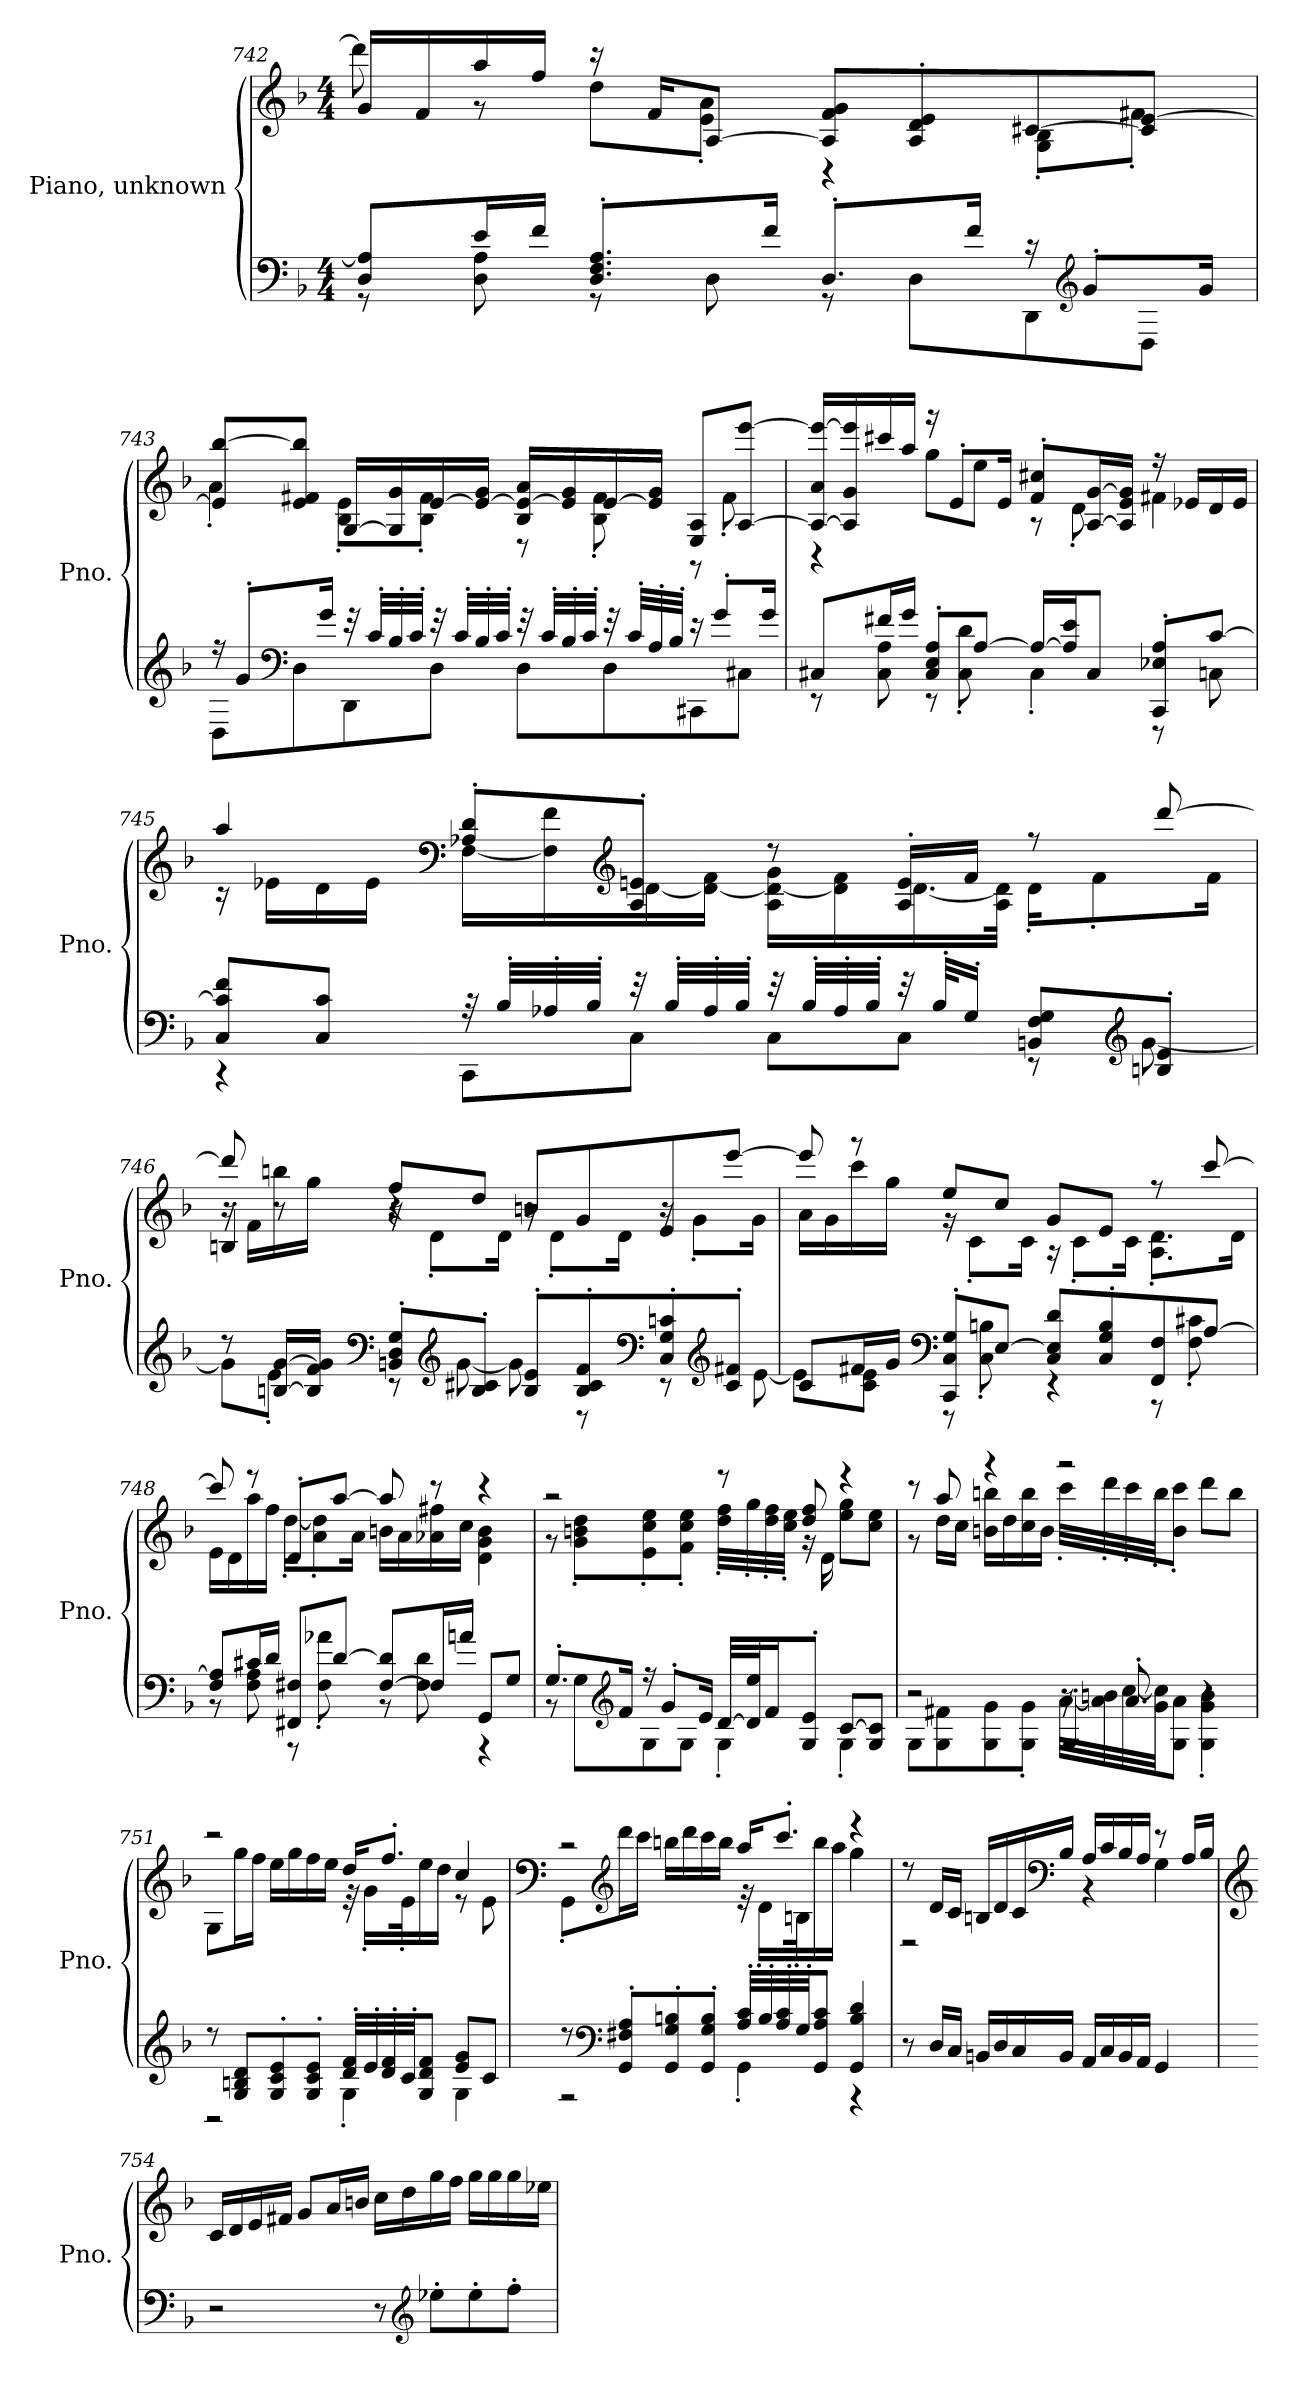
**kern	**kern
*part1	*part1
*staff2	*staff1
*I"Piano, unknown	*
*I'Pno.	*
!!LO:LB:g=z
*clefF4	*clefG2
*k[b-]	*k[b-]
*M4/4	*M4/4
=742	=742
*^	*^
8D/ 8A/]L	8r	16g/LL	8ddd\]
.	.	16f/	.
16e/L	8D\ 8A\	16aa/	8r
16f/JJ	.	16ff/JJ	.
8.D/' 8.F/' 8.A/'L	8r	16r	8dd\L
.	.	16f/KL	.
.	8D\	[8A/J	8e\' 8a\'J
16f/Jk	.	.	.
8.D'/L	8r	8A/] 8f/ 8g/L	4r
.	8D\L	8A/' 8d/' 8e/'	.
16f/Jk	.	.	.
16r	8DD\	[8c#X/	8G\' 8B-\'L
*clefG2	*	*	*
8g'/L	.	.	.
.	8D\J	8c#/] [8e/J	8f#X'\J
16g/Jk	.	.	.
!!LO:LB:g=z	!!
=743	=743	=743	=743
16r	8D\L	8e/] [8bb-/L	4a'\
8g'/L	.	.	.
*clefF4	*	*	*
.	8D\	8e/ 8f#X/ 8bb-/]J	.
16g/Jk	.	.	.
32r	8DD\	[16G/LL	8B-\' 8e\'L
32c'/LLL	.	.	.
32B-'/	.	16G/] 16g/	.
32c'/JJJ	.	.	.
32r	8D\J	[16e/	8B-\' 8f#\'J
32c'/LLL	.	.	.
32B-'/	.	16e/_ 16g/JJ	.
32c'/JJJ	.	.	.
32r	8D\L	16B-/ 16e/_ 16a/LL	8r
32c'/LLL	.	.	.
32B-'/	.	16e/] 16g/	.
32c'/JJJ	.	.	.
32r	8D\	[16e/	8B-\' 8f#\'
32c'/LLL	.	.	.
32A'/	.	16e/] 16g/JJ	.
32B-'/JJJ	.	.	.
16r	8CC#X\	8E/ 8A/L	8r
8g'/L	.	.	.
.	8C#X\J	[8A/ [8eee/J	8f#'\
16g/Jk	.	.	.
!!LO:PB:g=z	!!
=744	=744	=744	=744
8C#X/L	8r	16A/_ 16a/ 16eee/_LL	4r
.	.	16A/] 16g/ 16eee/]	.
16f#X/L	8C#\ 8A\	16ccc#X/	.
16g/JJ	.	16aa/JJ	.
8C#/' 8E/' 8A/'L	8r	16r	8gg\L
.	.	8e'/L	.
[8A/J	8C#\' 8d\'	.	8ee\J
.	.	16e/Jk	.
16A/LL_	4C#'\	8f/' 8cc#X/'L	8r
16A/] 16e/J	.	.	.
8C#/J	.	[16A/ [16g/L	8d'\
.	.	16A/] 16e/ 16g/]JJ	.
8CC/' 8E-X/' 8A/'L	8r	16r	4f#X\
.	.	16e-X/LL	.
[8c/J	8Cn\	16d/	.
.	.	16e-/JJ	.
!!LO:LB:g=z	!!
=745	=745	=745	=745
8C/ 8c/] 8f/L	4r	4aa/	16r
.	.	.	16e-X\LL
8C/ 8c/J	.	.	16d\
.	.	.	16e-\JJ
*	*	*clefF4	*
32r	8CC\L	8A-X/' 8d/'L	[16F\LL
32B-'/LLL	.	.	.
32A-X'/	.	.	16F\] 16f\
32B-'/JJJ	.	.	.
*	*	*clefG2	*
32r	8C\J	8A-/' 8en/'J	[16d\
32B-'/LLL	.	.	.
32A-'/	.	.	16d\_ 16f\JJ
32B-'/JJJ	.	.	.
32r	8C\L	8r	16A-\ 16d\_ 16g\LL
32B-'/LLL	.	.	.
32A-'/	.	.	16d\] 16f\
32B-'/JJJ	.	.	.
32r	8C\J	16A-/' 16e/'LL	[16.d\
32B-'/KLL	.	.	.
16G'/JJ	.	16f/JJ	.
.	.	.	32A-\ 32d\]JJk
8BBn/ 8F/ 8G/L	8r	8r	16d'\KL
.	.	.	8f'\
*clefG2	*	*	*
8Bn/' 8e/'J	[8g\	[8ddd/	.
.	.	.	16f\Jk
!!LO:LB:g=z
=746	=746	=746	=746
*	*	*	*^
8r	8g\L]	8ddd/]	16r	4Bn'/
.	.	.	16f\LL	.
[16Bn/ [16g/LL	8e'\J	8r	16bbn\	.
16B/] 16f/ 16g/]JJ	.	.	16gg\JJ	.
*clefF4	*	*	*	*
8BBn/' 8D/' 8G/'L	8r	8ff/L	16r	4r
.	.	.	8d'\L	.
*clefG2	*	*	*	*
8B/' 8c#X/'J	[8g\	8dd/J	.	.
.	.	.	16d\Jk	.
8B/' 8e/'L	8g\]	8bn/L	16r	2r
.	.	.	8d'\L	.
8B/' 8c#/' 8f/'	8r	8g/	.	.
.	.	.	16d\Jk	.
*clefF4	*	*	*	*
8C/' 8G/' 8cn/'	8r	8e/	16r	.
.	.	.	8g'\L	.
*clefG2	*	*	*	*
8c/' 8f#X/'J	[8e\	[8eee/J	.	.
.	.	.	16g\Jk	.
*	*	*	*v	*v
!!LO:LB:g=z
=747	=747	=747	=747
8c/L	8e\L]	8eee/]	16a\LL
.	.	.	16g\
16f#X/L	8c\ 8e\J	8r	16ccc\
16g/JJ	.	.	16gg\JJ
*clefF4	*	*	*
8CC/' 8C/' 8G/'L	8r	8ee/L	16r
.	.	.	8c'\L
[8E/J	8C\' 8Bn\'	8cc/J	.
.	.	.	16c\Jk
8C/ 8E/] 8d/L	4r	8g/L	16r
.	.	.	8c'\L
8C/' 8G/' 8B/'	.	8e/J	.
.	.	.	16c\Jk
8FF/ 8F/	8r	8r	8.A\' 8.d\'L
[8A/J	8F\' 8c#X\'	[8ccc/	.
.	.	.	16d\Jk
=748	=748	=748	=748
8F/ 8A/]L	8r	8ccc/]	16e\LL
.	.	.	16d\
16c#X/L	8F\ 8A\	8r	16aa\
16d/JJ	.	.	16ff\JJ
8FF#X/ 8F#X/L	8r	8d'/L	[16dd'\KL
.	.	.	8a\' 8dd\]'
[8d/J	8F#\' 8a-X\'	[8aa/J	.
.	.	.	16a\Jk
[8F#/ 8d/]L	8r	8aa/]	16bn\LL
.	.	.	16a\
16F#/L]	8F#\ 8d\	8r	16a-X\ 16ff#X\
16an/JJ	.	.	16cc\JJ
8GG/L	4r	4r	4d\ 4g\ 4b\
8G/J	.	.	.
!!LO:LB:g=z	!!
=749	=749	=749	=749
8.G'/L	8r	2r	8r
.	8G\L	.	8g\' 8bn\' 8dd\'L
*clefG2	*	*	*
16f/Jk	.	.	.
16r	8G\	.	8e\' 8cc\' 8ee\'
8g'/L	.	.	.
.	8G\J	.	8f\' 8cc\' 8ee\'J
16e/Jk	.	.	.
[32d/LLL	4G'\	8r	32dd\' 32ff\'LLL
32d/] 32ee/J	.	.	32gg'\
16f/J	.	.	32dd\' 32ff\'
.	.	.	32cc\' 32ee\'JJJ
8G/' 8e/'J	.	8dd/ 8ff/	16r
.	.	.	16d\
[8c/L	4G'\	4r	8ee\ 8gg\L
8G/ 8c/]J	.	.	8cc\ 8ee\J
=750	=750	=750	=750
*	*^	*	*
2r	8G\L	2r	8r	8r
.	8G\ 8f#X\	.	8aa/	16dd\LL
.	.	.	.	16cc\JJ
.	8G\ 8g\	.	4r	16bn\ 16bbn\LL
.	.	.	.	16dd\
.	8G\' 8g\'J	.	.	16cc\ 16bb\
.	.	.	.	16b\JJ
16r	[32a\LLL	4G'/	2r	32ccc'\LLL
.	32a\] 32bn\	.	.	32ddd'\
8.a'/	[32cc\	.	.	32ccc'\
.	32g\ 32cc\]JJ	.	.	32bb'\JJ
.	8G\ 8a\J	.	.	8b\' 8ccc\'J
4r	4G\' 4g\' 4b\'	4r	.	8ddd\L
.	.	.	.	8bb\J
*	*v	*v	*	*
!!LO:LB:g=z	!!
=751	=751	=751	=751
8r	2r	2r	8G\L
8G/ 8Bn/ 8d/L	.	.	16gg\L
.	.	.	16ff\JJ
8G/' 8c/' 8e/'	.	.	16ee\LL
.	.	.	16gg\
8G/' 8c/' 8e/'J	.	.	16ff\
.	.	.	16ee\JJ
32d/' 32f/'LLL	4G'\	16dd/KL	32r
32e'/	.	.	16g'\LL
32d/' 32f/'	.	8.ff'/J	.
32c'/JJ	.	.	32e'\K
8G/ 8d/ 8f/J	.	.	16ee\
.	.	.	16dd\JJ
8e/ 8g/L	4G\	4cc/	8r
8c/J	.	.	8e\
=752	=752	=752	=752
*	*	*clefF4	*
8r	2r	2r	8GG'\L
*clefF4	*	*clefG2	*
8GG/' 8F#X/' 8A/'L	.	.	16ddd\L
.	.	.	16ccc\JJ
8GG/' 8G/' 8Bn/'	.	.	16bbn\LL
.	.	.	16ddd\
8GG/' 8G/' 8B/'J	.	.	16ccc\
.	.	.	16bb\JJ
32A/' 32c/'LLL	4GG'\	16aa/KL	32r
32B'/	.	.	16d'\LL
32A/' 32c/'	.	8.ccc'/J	.
32G'/JJ	.	.	32Bn'\K
8GG/ 8A/ 8c/J	.	.	16bb\
.	.	.	16aa\JJ
4GG/ 4B/ 4d/	4r	4r	4gg\
*v	*v	*	*
!!LO:PB:g=z	!!
=753	=753	=753
8r	8r	2r
16D/LL	16d/LL	.
16C/JJ	16c/JJ	.
16BBn/LL	16Bn/LL	.
16D/	16d/	.
16C/	16c/	.
*	*clefF4	*
16BB/JJ	16B/JJ	.
16AA/LL	16A/LL	4r
16C/	16c/	.
16BB/	16B/	.
16AA/JJ	16A/JJ	.
4GG/	8r	4G\
.	16A/LL	.
.	16B/JJ	.
*	*v	*v
=754	=754
*	*clefG2
2r	16c/LL
.	16d/
.	16e/
.	16f#X/JJ
.	8g/L
.	16a/L
.	16bn/JJ
8r	16cc\LL
.	16dd\
*clefG2	*
8ee-X'\L	16gg\
.	16ff\JJ
8ee-'\	16gg\LL
.	16gg\
8ff'\J	16gg\
.	16ee-X\JJ
=	=
*-	*-
